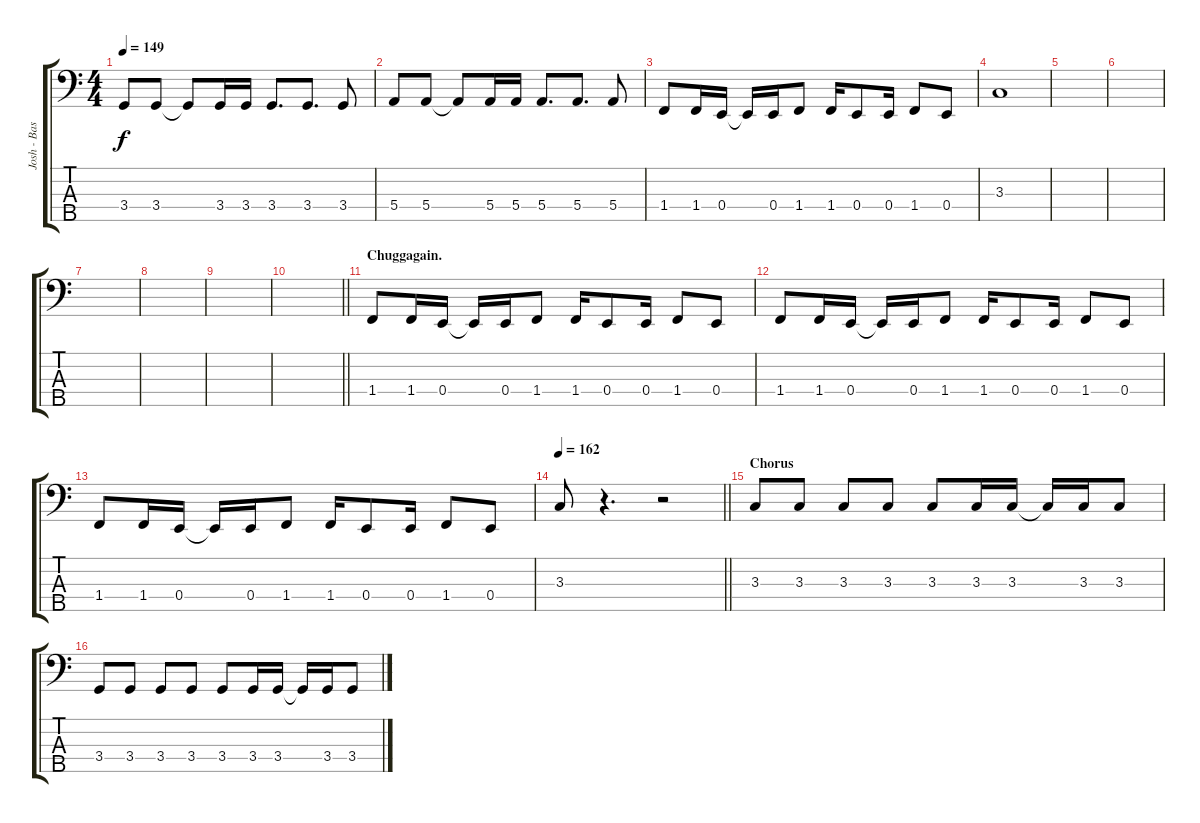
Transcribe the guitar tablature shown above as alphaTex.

\track ("Josh - Bass" "Josh - Bas") {instrument electricbassfinger}
\staff {score tabs}
\tuning (G2 D2 A1 E1 B0) {hide}
\ts (4 4)
\tempo 149
\clef f4
\ks c
3.4.8{dy f} 3.4.8 3.4{t}.8 3.4.16 3.4.16 3.4.8{d} 3.4.8{d} 3.4.8 |
5.4.8 5.4.8 5.4{t}.8 5.4.16 5.4.16 5.4.8{d} 5.4.8{d} 5.4.8 |
1.4.8 1.4.16 0.4.16 0.4{t}.16 0.4.16 1.4.8 1.4.16 0.4.8 0.4.16 1.4.8 0.4.8 |
3.3.1 |
|
|
|
|
|
\barLineRight lightlight
|
\section ("" "Chuggagain.")
1.4.8 1.4.16 0.4.16 0.4{t}.16 0.4.16 1.4.8 1.4.16 0.4.8 0.4.16 1.4.8 0.4.8 |
1.4.8 1.4.16 0.4.16 0.4{t}.16 0.4.16 1.4.8 1.4.16 0.4.8 0.4.16 1.4.8 0.4.8 |
1.4.8 1.4.16 0.4.16 0.4{t}.16 0.4.16 1.4.8 1.4.16 0.4.8 0.4.16 1.4.8 0.4.8 |
\tempo 162
\barLineRight lightlight
3.3.8 r.4{d} r.2 |
\section ("" "Chorus")
3.3.8{volume 15} 3.3.8 3.3.8 3.3.8 3.3.8 3.3.16 3.3.16 3.3{t}.16 3.3.16 3.3.8 |
3.4.8 3.4.8 3.4.8 3.4.8 3.4.8 3.4.16 3.4.16 3.4{t}.16 3.4.16 3.4.8
